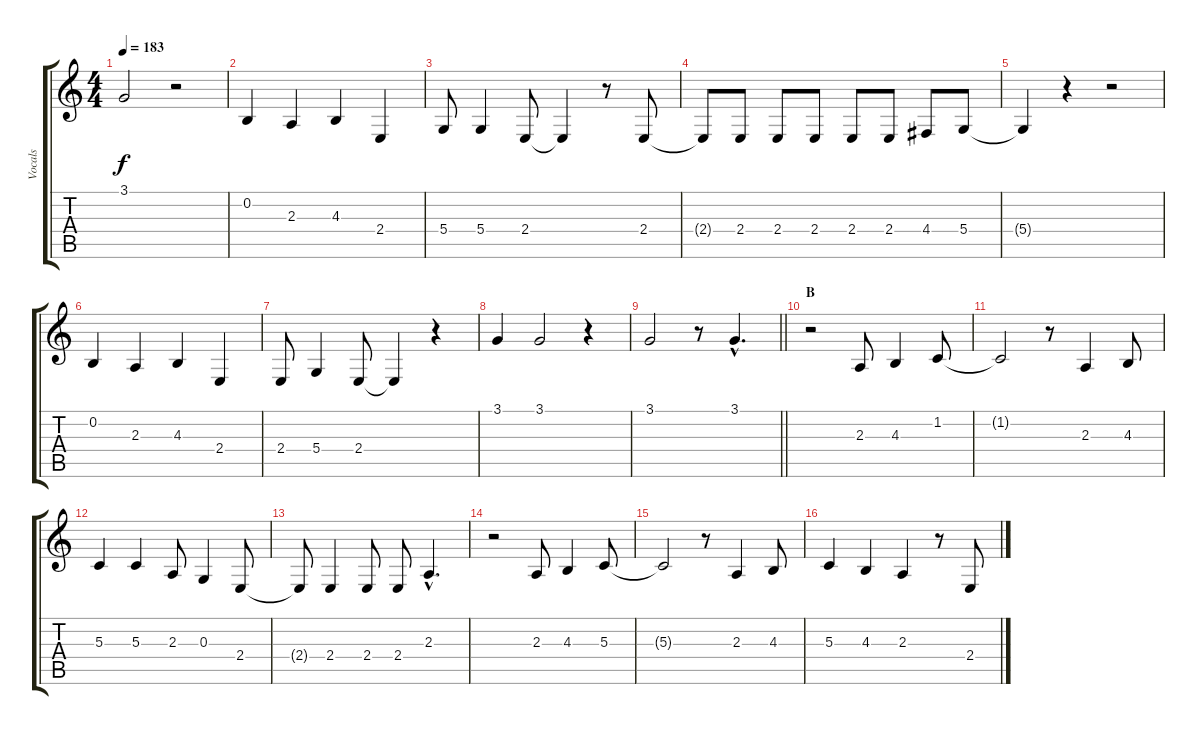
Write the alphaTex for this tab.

\track ("Vocals" "Vocals") {instrument baritonesax}
\staff {score tabs}
\tuning (E4 B3 G3 D3 A2 E2) {hide}
\ts (4 4)
\tempo 183
\clef g2
\ks c
3.1.2{dy f} r.2 |
0.2.4 2.3.4 4.3.4 2.4.4 |
5.4.8 5.4.4 2.4.8 2.4{t}.4 r.8 2.4.8 |
2.4{t}.8 2.4.8 2.4.8 2.4.8 2.4.8 2.4.8 4.4.8 5.4.8 |
5.4{t}.4 r.4 r.2 |
0.2.4 2.3.4 4.3.4 2.4.4 |
2.4.8 5.4.4 2.4.8 2.4{t}.4 r.4 |
3.1.4 3.1.2 r.4 |
\barLineRight lightlight
3.1.2 r.8 3.1{hac}.4{d} |
\section ("" "B")
r.2 2.3.8 4.3.4 1.2.8 |
1.2{t}.2 r.8 2.3.4 4.3.8 |
5.3.4 5.3.4 2.3.8 0.3.4 2.4.8 |
2.4{t}.8 2.4.4 2.4.8 2.4.8 2.3{hac}.4{d} |
r.2 2.3.8 4.3.4 5.3.8 |
5.3{t}.2 r.8 2.3.4 4.3.8 |
5.3.4 4.3.4 2.3.4 r.8 2.4.8
